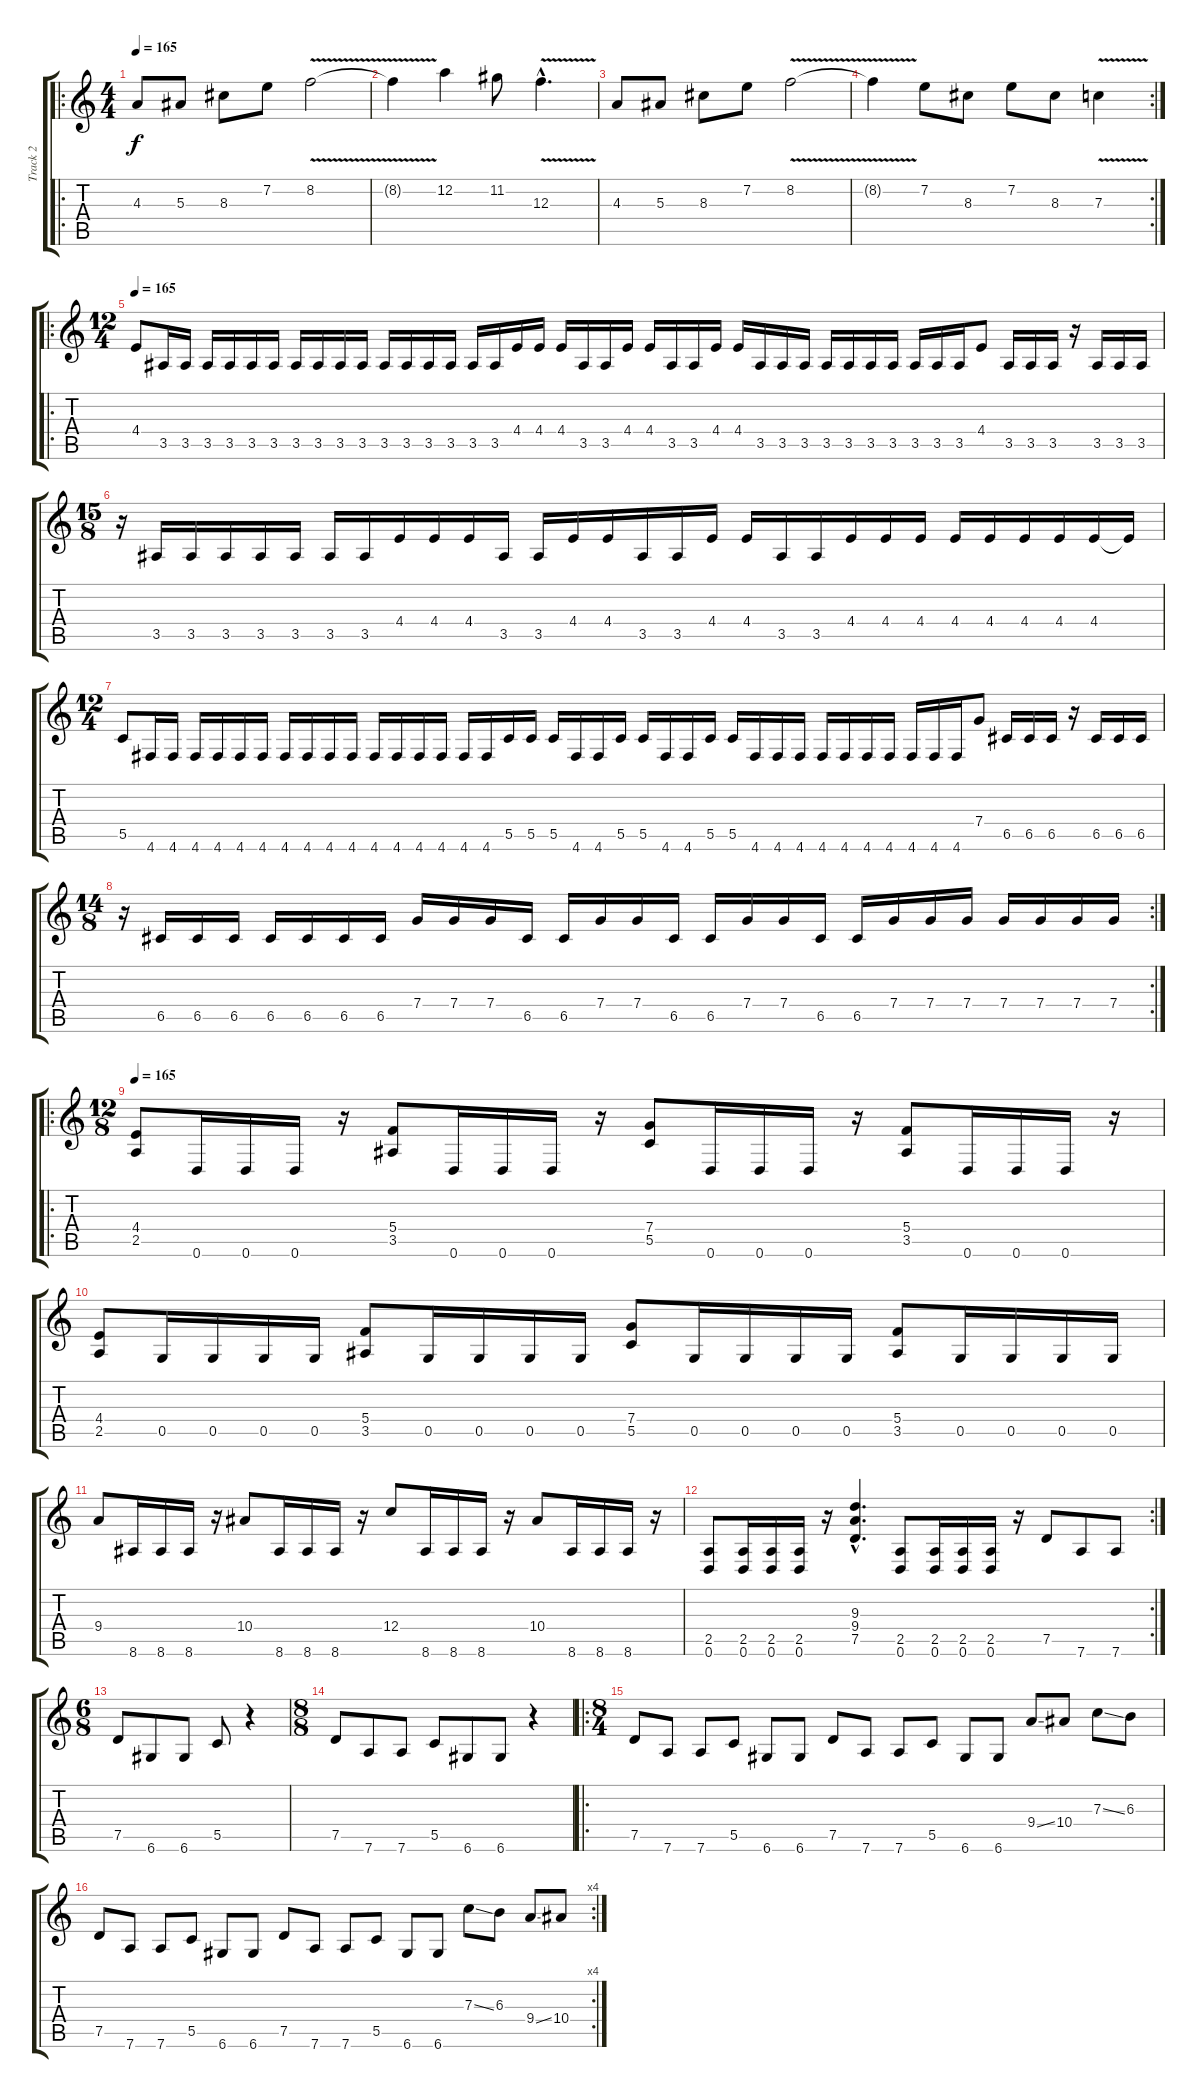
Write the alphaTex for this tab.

\track ("Track 2" "Track 2") {instrument distortionguitar}
\staff {score tabs}
\tuning (D4 A3 F3 C3 G2 D2) {hide}
\ro
\ts (4 4)
\tempo 165
\tempo 210
\tempo 165
\clef g2
\ks c
4.3.8{dy f instrument distortionguitar} 5.3.8 8.3.8 7.2.8 8.2{v}.2 |
8.2{t}.4 12.2.4 11.2.8 12.3{v hac}.4{d} |
4.3.8 5.3.8 8.3.8 7.2.8 8.2{v}.2 |
\rc 2
8.2{t}.4 7.2.8 8.3.8 7.2.8 8.3.8 7.3{v}.4 |
\ro
\ts (12 4)
\tempo 165
4.4.8 3.5.16 3.5.16 3.5.16 3.5.16 3.5.16 3.5.16 3.5.16 3.5.16 3.5.16 3.5.16 3.5.16 3.5.16 3.5.16 3.5.16 3.5.16 3.5.16 4.4.16 4.4.16 4.4.16 3.5.16 3.5.16 4.4.16 4.4.16 3.5.16 3.5.16 4.4.16 4.4.16 3.5.16 3.5.16 3.5.16 3.5.16 3.5.16 3.5.16 3.5.16 3.5.16 3.5.16 3.5.16 4.4.8 3.5.16 3.5.16 3.5.16 r.16 3.5.16 3.5.16 3.5.16 |
\ts (15 8)
r.16 3.5.16 3.5.16 3.5.16 3.5.16 3.5.16 3.5.16 3.5.16 4.4.16 4.4.16 4.4.16 3.5.16 3.5.16 4.4.16 4.4.16 3.5.16 3.5.16 4.4.16 4.4.16 3.5.16 3.5.16 4.4.16 4.4.16 4.4.16 4.4.16 4.4.16 4.4.16 4.4.16 4.4.16 4.4{t}.16 |
\ts (12 4)
5.5.8 4.6.16 4.6.16 4.6.16 4.6.16 4.6.16 4.6.16 4.6.16 4.6.16 4.6.16 4.6.16 4.6.16 4.6.16 4.6.16 4.6.16 4.6.16 4.6.16 5.5.16 5.5.16 5.5.16 4.6.16 4.6.16 5.5.16 5.5.16 4.6.16 4.6.16 5.5.16 5.5.16 4.6.16 4.6.16 4.6.16 4.6.16 4.6.16 4.6.16 4.6.16 4.6.16 4.6.16 4.6.16 7.4.8 6.5.16 6.5.16 6.5.16 r.16 6.5.16 6.5.16 6.5.16 |
\rc 2
\ts (14 8)
r.16 6.5.16 6.5.16 6.5.16 6.5.16 6.5.16 6.5.16 6.5.16 7.4.16 7.4.16 7.4.16 6.5.16 6.5.16 7.4.16 7.4.16 6.5.16 6.5.16 7.4.16 7.4.16 6.5.16 6.5.16 7.4.16 7.4.16 7.4.16 7.4.16 7.4.16 7.4.16 7.4.16 |
\ro
\ts (12 8)
\tempo 165
(4.4 2.5).8 0.6.16 0.6.16 0.6.16 r.16 (5.4 3.5).8 0.6.16 0.6.16 0.6.16 r.16 (7.4 5.5).8 0.6.16 0.6.16 0.6.16 r.16 (5.4 3.5).8 0.6.16 0.6.16 0.6.16 r.16 |
(4.4 2.5).8 0.5.16 0.5.16 0.5.16 0.5.16 (5.4 3.5).8 0.5.16 0.5.16 0.5.16 0.5.16 (7.4 5.5).8 0.5.16 0.5.16 0.5.16 0.5.16 (5.4 3.5).8 0.5.16 0.5.16 0.5.16 0.5.16 |
9.4.8 8.6.16 8.6.16 8.6.16 r.16 10.4.8 8.6.16 8.6.16 8.6.16 r.16 12.4.8 8.6.16 8.6.16 8.6.16 r.16 10.4.8 8.6.16 8.6.16 8.6.16 r.16 |
\rc 2
(2.5 0.6).8 (2.5 0.6).16 (2.5 0.6).16 (2.5 0.6).16 r.16 (9.3{hac} 9.4{hac} 7.5{hac}).4{d} (2.5 0.6).8 (2.5 0.6).16 (2.5 0.6).16 (2.5 0.6).16 r.16 7.5.8 7.6.8 7.6.8 |
\ts (6 8)
7.5.8 6.6.8 6.6.8 5.5.8 r.4 |
\ts (8 8)
7.5.8 7.6.8 7.6.8 5.5.8 6.6.8 6.6.8 r.4 |
\ro
\ts (8 4)
7.5.8 7.6.8 7.6.8 5.5.8 6.6.8 6.6.8 7.5.8 7.6.8 7.6.8 5.5.8 6.6.8 6.6.8 9.4{ss}.8 10.4.8 7.3{ss}.8 6.3.8 |
\rc 4
7.5.8 7.6.8 7.6.8 5.5.8 6.6.8 6.6.8 7.5.8 7.6.8 7.6.8 5.5.8 6.6.8 6.6.8 7.3{ss}.8 6.3.8 9.4{ss}.8 10.4.8
